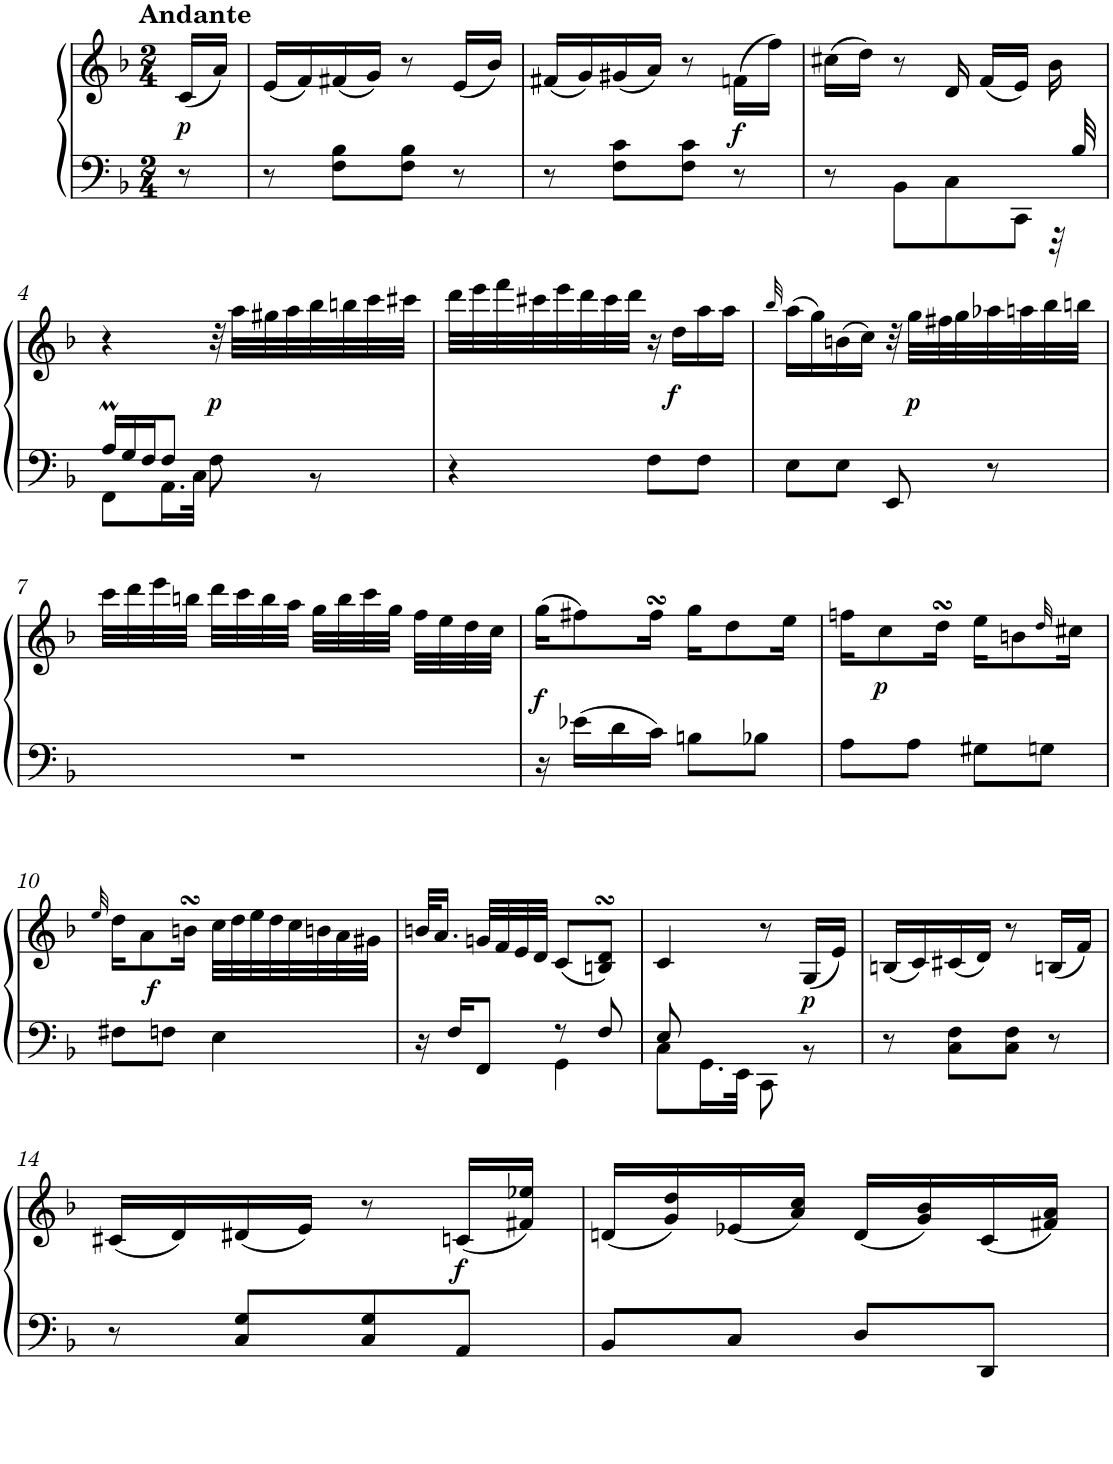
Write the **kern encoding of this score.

**kern	**kern	**dynam
*part1	*part1	*part1
*staff2	*staff1	*staff1/2
*I"Фортепиано	*	*
*clefF4	*clefG2	*
*k[b-]	*k[b-]	*
*F:	*F:	*
*M2/4	*M2/4	*
=	=	=
!	!LO:TX:a:B:t=Andante	!
!	!	!LO:DY:b
8r	(<16c/LL	p
.	16a/JJ)	.
=1	=1	=1
8r	(16e/LL	.
.	16f/)	.
8F\ 8B-\L	(<16f#X/	.
.	16g/JJ)	.
8F\ 8B-\J	8r	.
8r	(<16e/LL	.
.	16b-/JJ)	.
=2	=2	=2
8r	(<16f#X/LL	.
.	16g/)	.
8F\ 8c\L	(<16g#X/	.
.	16a/JJ)	.
8F\ 8c\J	8r	.
!	!	!LO:DY:b
8r	(>16fn\LL	f
.	16ff\JJ)	.
=3	=3	=3
*^	*	*
8r	4..ryy	(>16cc#X\LL	.
.	.	16dd\JJ)	.
8BB-\L	.	8r	.
8C\	.	16d/	.
.	.	(<16f/LL	.
8CC\J	.	16e/JJ)	.
.	32r	16b-\	.
.	32B-/	.	.
!!LO:LB:g=z
=4	=4	=4	=4
*Xtuplet	*	*	*
24Am/LL	8FF\L	4r	.
24G/	.	.	.
24F/J	.	.	.
8F/J	16.AA\L	.	.
.	32C\JJk	.	.
!	!	!	!LO:DY:b
4ryy	8F\	32r	p
.	.	32aa\LLL	.
.	.	32gg#X\	.
.	.	32aa\	.
.	8r	32bb-\	.
.	.	32bbn\	.
.	.	32ccc\	.
.	.	32ccc#X\JJJ	.
*v	*v	*	*
=5	=5	=5
4r	32ddd\LLL	.
.	32eee\	.
.	32fff\	.
.	32ccc#X\	.
.	32eee\	.
.	32ddd\	.
.	32ccc#\	.
.	32ddd\JJJ	.
8F\L	16r	.
!	!	!LO:DY:b
.	16dd\LL	f
8F\J	16aa\	.
.	16aa\JJ	.
=6	=6	=6
.	32qbb-/	.
8E\L	(16aa\LL	.
.	16gg\)	.
8E\J	(16bn\	.
.	16cc\JJ)	.
8EE/	32r	.
!	!	!LO:DY:b
.	32gg\LLL	p
.	32ff#X\	.
.	32gg\	.
8r	32aa-X\	.
.	32aan\	.
.	32bb-\	.
.	32bbn\JJJ	.
!!LO:LB:g=z
=7	=7	=7
2r	32ccc\LLL	.
.	32ddd\	.
.	32eee\	.
.	32bbn\JJJ	.
.	32ddd\LLL	.
.	32ccc\	.
.	32bb\	.
.	32aa\JJJ	.
.	32gg\LLL	.
.	32bb\	.
.	32ccc\	.
.	32gg\JJJ	.
.	32ff\LLL	.
.	32ee\	.
.	32dd\	.
.	32cc\JJJ	.
=8	=8	=8
!	!	!LO:DY:b
16r	(>16gg\KL	f
16e-X\LL	8ff#X\)	.
16d\	.	.
16c\JJ	16ff#sSsS\Jk	.
8Bn\L	16gg\KL	.
.	8dd\	.
8B-X\J	.	.
.	16ee\Jk	.
=9	=9	=9
8A\L	16ffn\KL	.
!	!	!LO:DY:b
.	8cc\	p
8A\J	.	.
.	16ddsSSS\Jk	.
8G#X\L	16ee\KL	.
.	8bn\	.
8Gn\J	.	.
.	32qdd/	.
.	16cc#X\Jk	.
!!LO:LB:g=z
=10	=10	=10
.	32qee/	.
8F#X\L	16dd\KL	.
.	8a\	.
8Fn\J	.	.
!	!	!LO:DY:b
.	16bnsSsS\Jk	f
4E\	32cc\LLL	.
.	32dd\	.
.	32ee\	.
.	32dd\	.
.	32cc\	.
.	32bn\	.
.	32a\	.
.	32g#X\JJJ	.
=11	=11	=11
*^	*	*
16r	4ryy	32bn/KLL	.
.	.	16.a/JJ	.
16F/KL	.	.	.
8FF/J	.	32gn/LLL	.
.	.	32f/	.
.	.	32e/	.
.	.	32d/JJJ	.
8r	4GG\	(<8c/L	.
8F/	.	8Bn/sSSs 8d/sSSsJ)	.
=12	=12	=12	=12
8E/	8C\L	4c/	.
4.ryy	16.GG\L	.	.
.	32EE\JJk	.	.
.	8CC\	8r	.
!	!	!	!LO:DY:b
.	8r	(<16G/LL	p
.	.	16e/JJ)	.
*v	*v	*	*
=13	=13	=13
8r	(<16Bn/LL	.
.	16c/)	.
8C\ 8F\L	(<16c#X/	.
.	16d/JJ)	.
8C\ 8F\J	8r	.
8r	(<16Bn/LL	.
.	16f/JJ)	.
!!LO:LB:g=z
=14	=14	=14
8r	(<16c#X/LL	.
.	16d/)	.
8C/ 8G/L	(<16d#X/	.
.	16e/JJ)	.
8C/ 8G/	8r	.
!	!	!LO:DY:b
8AA/J	(<16cn/LL	f
.	16f#X/ 16ee-X/JJ)	.
=15	=15	=15
8BB-/L	(<16dn/LL	.
.	16g/ 16dd/)	.
8C/J	(<16e-X/	.
.	16a/ 16cc/JJ)	.
8D/L	(<16d/LL	.
.	16g/ 16b-/)	.
8DD/J	(<16c/	.
.	16f#X/ 16a/JJ)	.
=	=	=
*-	*-	*-
